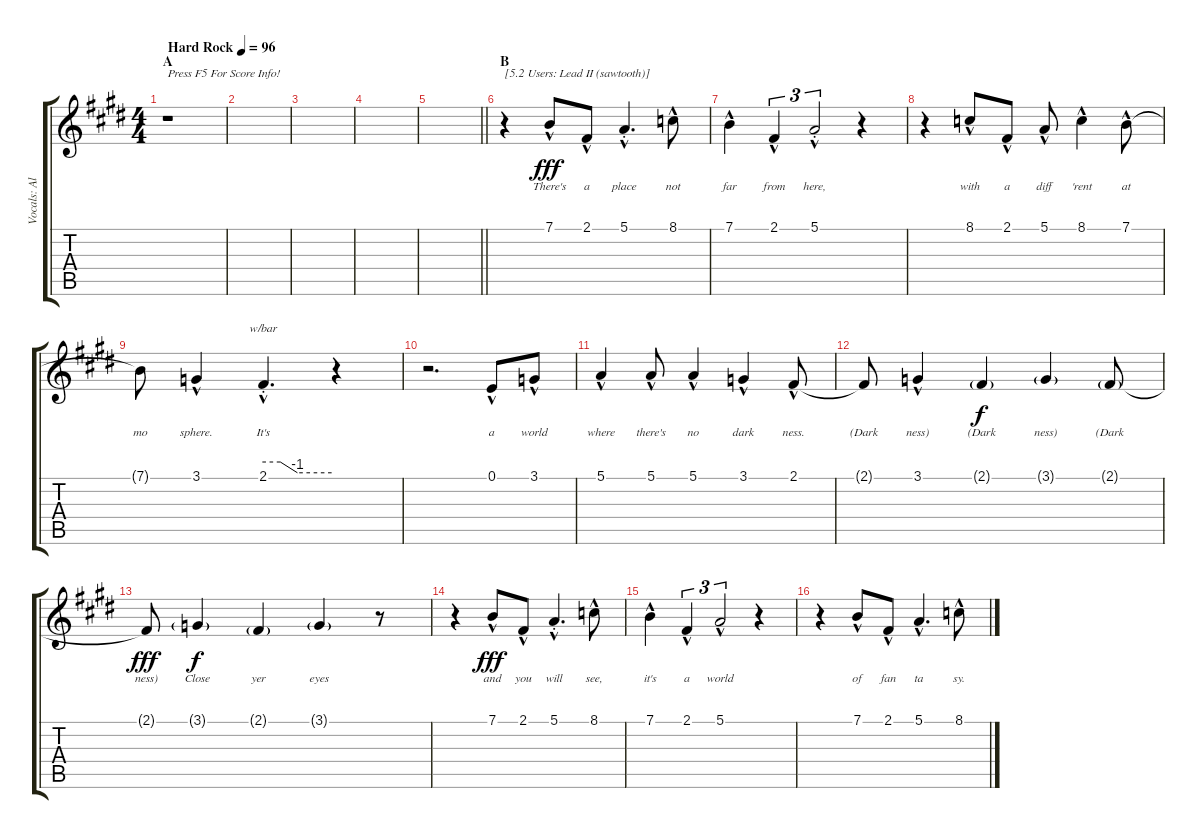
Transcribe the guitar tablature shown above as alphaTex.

\track ("Vocals: Aldo" "Vocals: Al") {instrument lead2sawtooth}
\staff {score tabs}
\tuning (E4 B3 G3 D3 A2 E2) {hide}
\ts (4 4)
\section ("" "A")
\tempo (96 "Hard Rock")
\clef g2
\ks e
r.1{txt "Press F5 For Score Info!" dy fff instrument lead2sawtooth} |
|
|
|
\barLineRight lightlight
|
\section ("" "B")
r.4{txt "[5.2 Users: Lead II (sawtooth)]"} 7.1{hac}.8{lyrics (0 "There's") lyrics (1 "") lyrics (2 "") lyrics (3 "") lyrics (4 "")} 2.1{hac}.8{lyrics (0 "a") lyrics (1 "") lyrics (2 "") lyrics (3 "") lyrics (4 "")} 5.1{hac st}.4{d lyrics (0 "place") lyrics (1 "") lyrics (2 "") lyrics (3 "") lyrics (4 "")} 8.1{hac}.8{lyrics (0 "not") lyrics (1 "") lyrics (2 "") lyrics (3 "") lyrics (4 "")} |
7.1{hac}.4{lyrics (0 "far") lyrics (1 "") lyrics (2 "") lyrics (3 "") lyrics (4 "")} 2.1{hac}.4{tu (3 2) lyrics (0 "from") lyrics (1 "") lyrics (2 "") lyrics (3 "") lyrics (4 "")} 5.1{hac st}.2{tu (3 2) lyrics (0 "here,") lyrics (1 "") lyrics (2 "") lyrics (3 "") lyrics (4 "")} r.4 |
r.4 8.1{hac}.8{lyrics (0 "with") lyrics (1 "") lyrics (2 "") lyrics (3 "") lyrics (4 "")} 2.1{hac}.8{lyrics (0 "a") lyrics (1 "") lyrics (2 "") lyrics (3 "") lyrics (4 "")} 5.1{hac}.8{lyrics (0 "diff") lyrics (1 "") lyrics (2 "") lyrics (3 "") lyrics (4 "")} 8.1{hac}.4{lyrics (0 "'rent") lyrics (1 "") lyrics (2 "") lyrics (3 "") lyrics (4 "")} 7.1{hac}.8{lyrics (0 "at") lyrics (1 "") lyrics (2 "") lyrics (3 "") lyrics (4 "")} |
7.1{t}.8{lyrics (0 "mo") lyrics (1 "") lyrics (2 "") lyrics (3 "") lyrics (4 "")} 3.1{hac}.4{lyrics (0 "sphere.") lyrics (1 "") lyrics (2 "") lyrics (3 "") lyrics (4 "")} 2.1{hac st}.4{d tbe (custom default 0 0 15 0 30 -4 60 -4) lyrics (0 "It's") lyrics (1 "") lyrics (2 "") lyrics (3 "") lyrics (4 "")} r.4 |
r.2{d} 0.1{hac}.8{lyrics (0 "a") lyrics (1 "") lyrics (2 "") lyrics (3 "") lyrics (4 "")} 3.1{hac}.8{lyrics (0 "world") lyrics (1 "") lyrics (2 "") lyrics (3 "") lyrics (4 "")} |
5.1{hac}.4{lyrics (0 "where") lyrics (1 "") lyrics (2 "") lyrics (3 "") lyrics (4 "")} 5.1{hac}.8{lyrics (0 "there's") lyrics (1 "") lyrics (2 "") lyrics (3 "") lyrics (4 "")} 5.1{hac}.4{lyrics (0 "no") lyrics (1 "") lyrics (2 "") lyrics (3 "") lyrics (4 "")} 3.1{hac}.4{lyrics (0 "dark") lyrics (1 "") lyrics (2 "") lyrics (3 "") lyrics (4 "")} 2.1{hac}.8{lyrics (0 "ness.") lyrics (1 "") lyrics (2 "") lyrics (3 "") lyrics (4 "")} |
2.1{t}.8{lyrics (0 "(Dark") lyrics (1 "") lyrics (2 "") lyrics (3 "") lyrics (4 "")} 3.1{hac}.4{lyrics (0 "ness)") lyrics (1 "") lyrics (2 "") lyrics (3 "") lyrics (4 "")} 2.1{g}.4{lyrics (0 "(Dark") lyrics (1 "") lyrics (2 "") lyrics (3 "") lyrics (4 "") dy f} 3.1{g}.4{lyrics (0 "ness)") lyrics (1 "") lyrics (2 "") lyrics (3 "") lyrics (4 "")} 2.1{g}.8{lyrics (0 "(Dark") lyrics (1 "") lyrics (2 "") lyrics (3 "") lyrics (4 "")} |
2.1{t}.8{lyrics (0 "ness)") lyrics (1 "") lyrics (2 "") lyrics (3 "") lyrics (4 "") dy fff} 3.1{g}.4{lyrics (0 "Close") lyrics (1 "") lyrics (2 "") lyrics (3 "") lyrics (4 "") dy f} 2.1{g}.4{lyrics (0 "yer") lyrics (1 "") lyrics (2 "") lyrics (3 "") lyrics (4 "")} 3.1{g}.4{lyrics (0 "eyes") lyrics (1 "") lyrics (2 "") lyrics (3 "") lyrics (4 "")} r.8 |
r.4 7.1{hac}.8{lyrics (0 "and") lyrics (1 "") lyrics (2 "") lyrics (3 "") lyrics (4 "") dy fff} 2.1{hac}.8{lyrics (0 "you") lyrics (1 "") lyrics (2 "") lyrics (3 "") lyrics (4 "")} 5.1{hac st}.4{d lyrics (0 "will") lyrics (1 "") lyrics (2 "") lyrics (3 "") lyrics (4 "")} 8.1{hac}.8{lyrics (0 "see,") lyrics (1 "") lyrics (2 "") lyrics (3 "") lyrics (4 "")} |
7.1{hac}.4{lyrics (0 "it's") lyrics (1 "") lyrics (2 "") lyrics (3 "") lyrics (4 "")} 2.1{hac}.4{tu (3 2) lyrics (0 "a") lyrics (1 "") lyrics (2 "") lyrics (3 "") lyrics (4 "")} 5.1{hac}.2{tu (3 2) lyrics (0 "world") lyrics (1 "") lyrics (2 "") lyrics (3 "") lyrics (4 "")} r.4 |
r.4 7.1{hac}.8{lyrics (0 "of") lyrics (1 "") lyrics (2 "") lyrics (3 "") lyrics (4 "")} 2.1{hac}.8{lyrics (0 "fan") lyrics (1 "") lyrics (2 "") lyrics (3 "") lyrics (4 "")} 5.1{hac}.4{d lyrics (0 "ta") lyrics (1 "") lyrics (2 "") lyrics (3 "") lyrics (4 "")} 8.1{hac}.8{lyrics (0 "sy.") lyrics (1 "") lyrics (2 "") lyrics (3 "") lyrics (4 "")}
